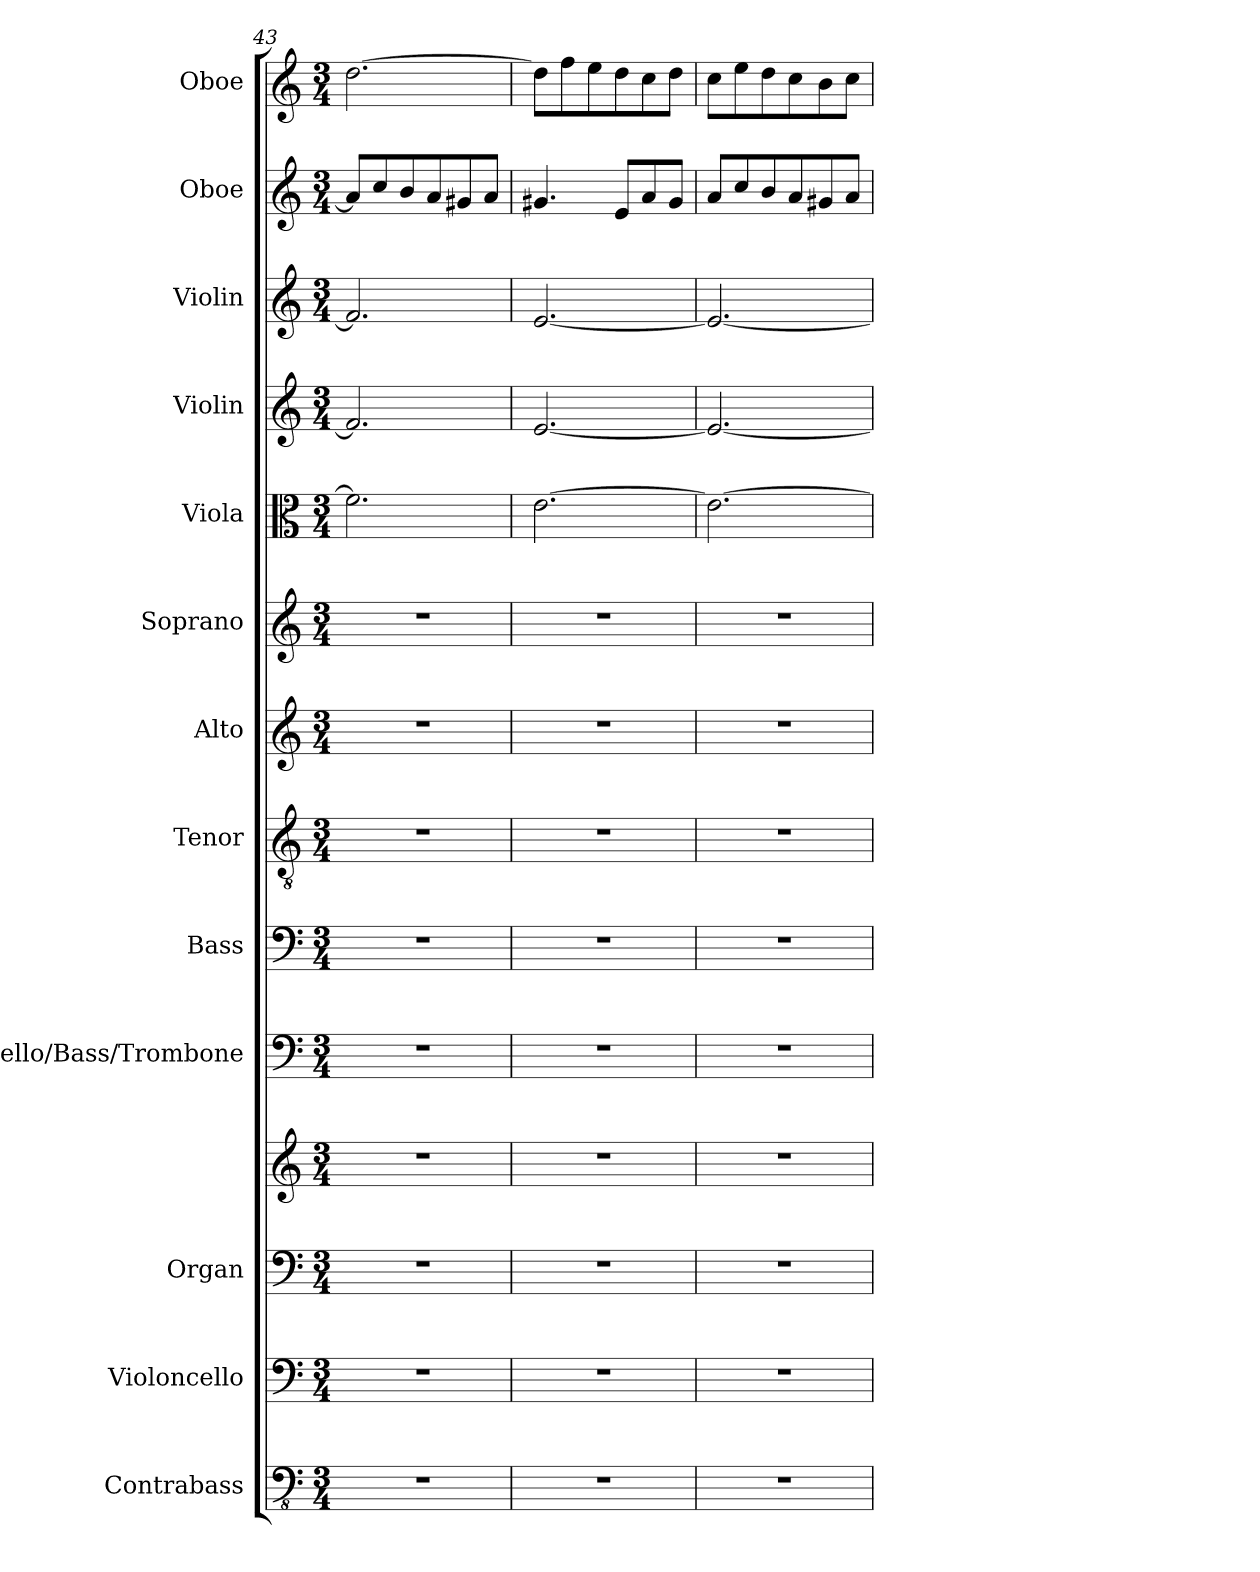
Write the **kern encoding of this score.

**kern	**kern	**kern	**kern	**kern	**kern	**kern	**kern	**kern	**kern	**kern	**kern	**kern	**kern
*part13	*part12	*part11	*part11	*part10	*part9	*part8	*part7	*part6	*part5	*part4	*part3	*part2	*part1
*staff14	*staff13	*staff12	*staff11	*staff10	*staff9	*staff8	*staff7	*staff6	*staff5	*staff4	*staff3	*staff2	*staff1
*I"Contrabass	*I"Violoncello	*I"Organ	*	*I"Cello/Bass/Trombone	*I"Bass	*I"Tenor	*I"Alto	*I"Soprano	*I"Viola	*I"Violin	*I"Violin	*I"Oboe	*I"Oboe
*I'Cb.	*I'Vc.	*I'Org.	*	*I'C/B/T	*I'B.	*I'T.	*I'A.	*I'S.	*I'Vla.	*I'Vln.	*I'Vln.	*I'Ob.	*I'Ob.
*clefFv4	*clefF4	*clefF4	*clefG2	*clefF4	*clefF4	*clefGv2	*clefG2	*clefG2	*clefC3	*clefG2	*clefG2	*clefG2	*clefG2
*ITrd7c12	*	*	*	*	*	*	*	*	*	*	*	*	*
*k[]	*k[]	*k[]	*k[]	*k[]	*k[]	*k[]	*k[]	*k[]	*k[]	*k[]	*k[]	*k[]	*k[]
*M3/4	*M3/4	*M3/4	*M3/4	*M3/4	*M3/4	*M3/4	*M3/4	*M3/4	*M3/4	*M3/4	*M3/4	*M3/4	*M3/4
=43	=43	=43	=43	=43	=43	=43	=43	=43	=43	=43	=43	=43	=43
2.r	2.r	2.r	2.r	2.r	2.r	2.r	2.r	2.r	2.f\]	2.f/]	2.f/]	8a/L]	[2.dd\
.	.	.	.	.	.	.	.	.	.	.	.	8cc/	.
.	.	.	.	.	.	.	.	.	.	.	.	8b/	.
.	.	.	.	.	.	.	.	.	.	.	.	8a/	.
.	.	.	.	.	.	.	.	.	.	.	.	8g#X/	.
.	.	.	.	.	.	.	.	.	.	.	.	8a/J	.
=44	=44	=44	=44	=44	=44	=44	=44	=44	=44	=44	=44	=44	=44
2.r	2.r	2.r	2.r	2.r	2.r	2.r	2.r	2.r	[2.e\	[2.e/	[2.e/	4.g#X/	8dd\L]
.	.	.	.	.	.	.	.	.	.	.	.	.	8ff\
.	.	.	.	.	.	.	.	.	.	.	.	.	8ee\
.	.	.	.	.	.	.	.	.	.	.	.	8e/L	8dd\
.	.	.	.	.	.	.	.	.	.	.	.	8a/	8cc\
.	.	.	.	.	.	.	.	.	.	.	.	8g#/J	8dd\J
=45	=45	=45	=45	=45	=45	=45	=45	=45	=45	=45	=45	=45	=45
2.r	2.r	2.r	2.r	2.r	2.r	2.r	2.r	2.r	2.e\_	2.e/_	2.e/_	8a/L	8cc\L
.	.	.	.	.	.	.	.	.	.	.	.	8cc/	8ee\
.	.	.	.	.	.	.	.	.	.	.	.	8b/	8dd\
.	.	.	.	.	.	.	.	.	.	.	.	8a/	8cc\
.	.	.	.	.	.	.	.	.	.	.	.	8g#X/	8b\
.	.	.	.	.	.	.	.	.	.	.	.	8a/J	8cc\J
=	=	=	=	=	=	=	=	=	=	=	=	=	=
*-	*-	*-	*-	*-	*-	*-	*-	*-	*-	*-	*-	*-	*-
